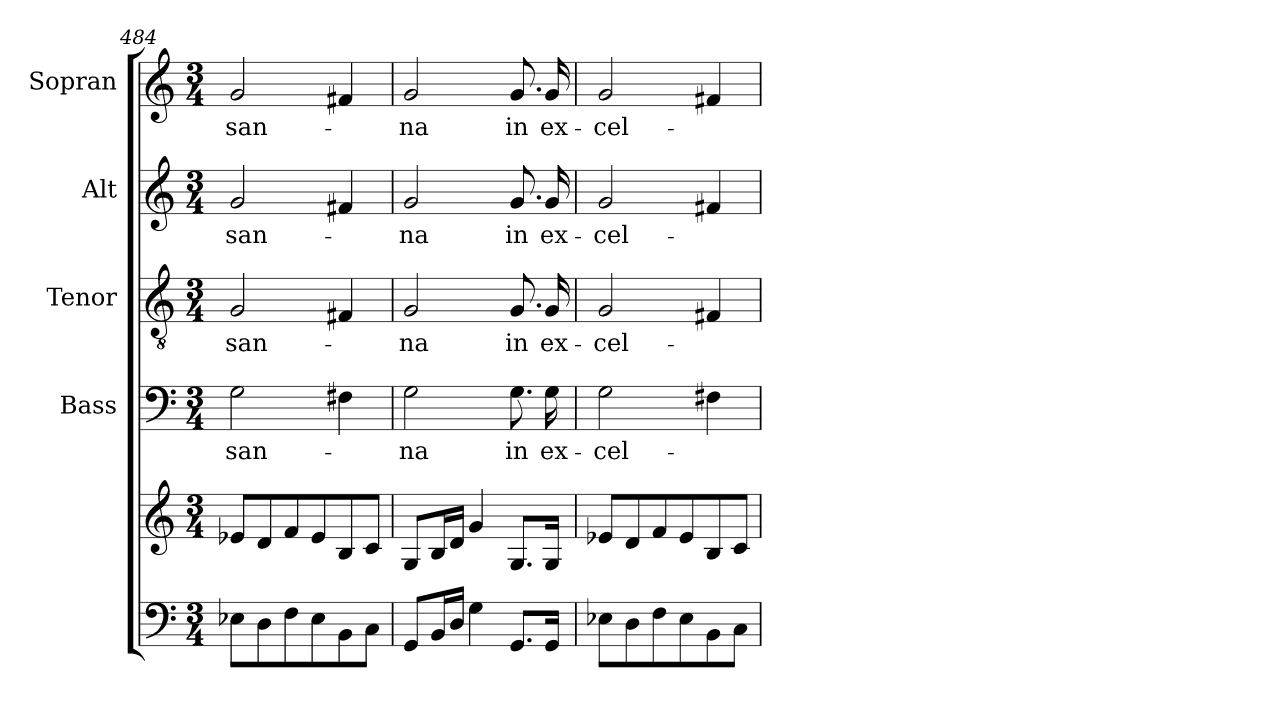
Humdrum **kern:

**kern	**kern	**kern	**text	**kern	**text	**kern	**text	**kern	**text
*part5	*part5	*part4	*part4	*part3	*part3	*part2	*part2	*part1	*part1
*staff6	*staff5	*staff4	*staff4	*staff3	*staff3	*staff2	*staff2	*staff1	*staff1
*	*	*I"Bass	*	*I"Tenor	*	*I"Alt	*	*I"Sopran	*
*	*	*I'B.	*	*I'T.	*	*I'A.	*	*I'S.	*
*clefF4	*clefG2	*clefF4	*	*clefGv2	*	*clefG2	*	*clefG2	*
*k[]	*k[]	*k[]	*	*k[]	*	*k[]	*	*k[]	*
*C:	*C:	*C:	*	*C:	*	*C:	*	*C:	*
*M3/4	*M3/4	*M3/4	*	*M3/4	*	*M3/4	*	*M3/4	*
=484	=484	=484	=484	=484	=484	=484	=484	=484	=484
!	!	!	!LO:LY:b	!	!LO:LY:b	!	!LO:LY:b	!	!LO:LY:b
8E-X\L	8e-X/L	2G\	-san-	2G/	-san-	2g/	-san-	2g/	-san-
8D\	8d/	.	.	.	.	.	.	.	.
8F\	8f/	.	.	.	.	.	.	.	.
8E-\	8e-/	.	.	.	.	.	.	.	.
8BB\	8B/	4F#X\	.	4F#X/	.	4f#X/	.	4f#X/	.
8C\J	8c/J	.	.	.	.	.	.	.	.
=485	=485	=485	=485	=485	=485	=485	=485	=485	=485
!	!	!	!LO:LY:b	!	!LO:LY:b	!	!LO:LY:b	!	!LO:LY:b
8GG/L	8G/L	2G\	-na	2G/	-na	2g/	-na	2g/	-na
16BB/L	16B/L	.	.	.	.	.	.	.	.
16D/JJ	16d/JJ	.	.	.	.	.	.	.	.
4G\	4g/	.	.	.	.	.	.	.	.
!	!	!	!LO:LY:b	!	!LO:LY:b	!	!LO:LY:b	!	!LO:LY:b
8.GG/L	8.G/L	8.G\	in	8.G/	in	8.g/	in	8.g/	in
!	!	!	!LO:LY:b	!	!LO:LY:b	!	!LO:LY:b	!	!LO:LY:b
16GG/Jk	16G/Jk	16G\	ex-	16G/	ex-	16g/	ex-	16g/	ex-
=486	=486	=486	=486	=486	=486	=486	=486	=486	=486
!	!	!	!LO:LY:b	!	!LO:LY:b	!	!LO:LY:b	!	!LO:LY:b
8E-X\L	8e-X/L	2G\	-cel-	2G/	-cel-	2g/	-cel-	2g/	-cel-
8D\	8d/	.	.	.	.	.	.	.	.
8F\	8f/	.	.	.	.	.	.	.	.
8E-\	8e-/	.	.	.	.	.	.	.	.
8BB\	8B/	4F#X\	.	4F#X/	.	4f#X/	.	4f#X/	.
8C\J	8c/J	.	.	.	.	.	.	.	.
=	=	=	=	=	=	=	=	=	=
*-	*-	*-	*-	*-	*-	*-	*-	*-	*-
